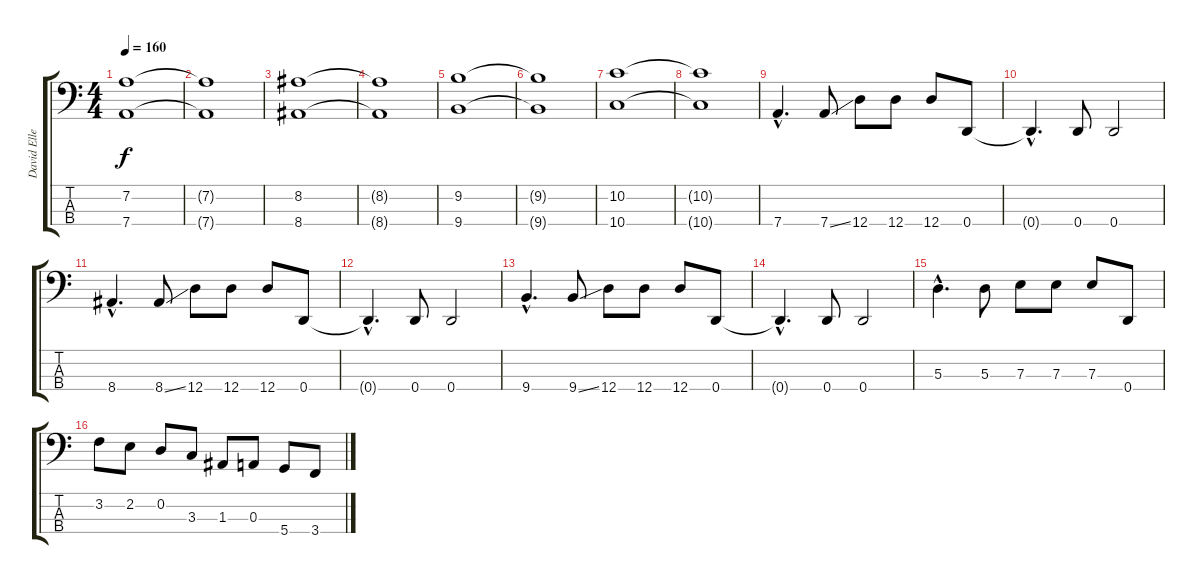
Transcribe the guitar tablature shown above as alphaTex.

\track ("David Ellefson" "David Elle") {instrument electricbasspick}
\staff {score tabs}
\tuning (G2 D2 A1 D1) {hide}
\ts (4 4)
\tempo 160
\clef f4
\ks c
(7.2 7.4).1{dy f} |
(7.2{t} 7.4{t}).1 |
(8.2 8.4).1 |
(8.2{t} 8.4{t}).1 |
(9.2 9.4).1 |
(9.2{t} 9.4{t}).1 |
(10.2 10.4).1 |
(10.2{t} 10.4{t}).1 |
7.4{hac}.4{d} 7.4{ss}.8 12.4.8 12.4.8 12.4.8 0.4.8 |
0.4{hac t}.4{d} 0.4.8 0.4.2 |
8.4{hac}.4{d} 8.4{ss}.8 12.4.8 12.4.8 12.4.8 0.4.8 |
0.4{hac t}.4{d} 0.4.8 0.4.2 |
9.4{hac}.4{d} 9.4{ss}.8 12.4.8 12.4.8 12.4.8 0.4.8 |
0.4{hac t}.4{d} 0.4.8 0.4.2 |
5.3{hac}.4{d} 5.3.8 7.3.8 7.3.8 7.3.8 0.4.8 |
3.2.8 2.2.8 0.2.8 3.3.8 1.3.8 0.3.8 5.4.8 3.4.8
